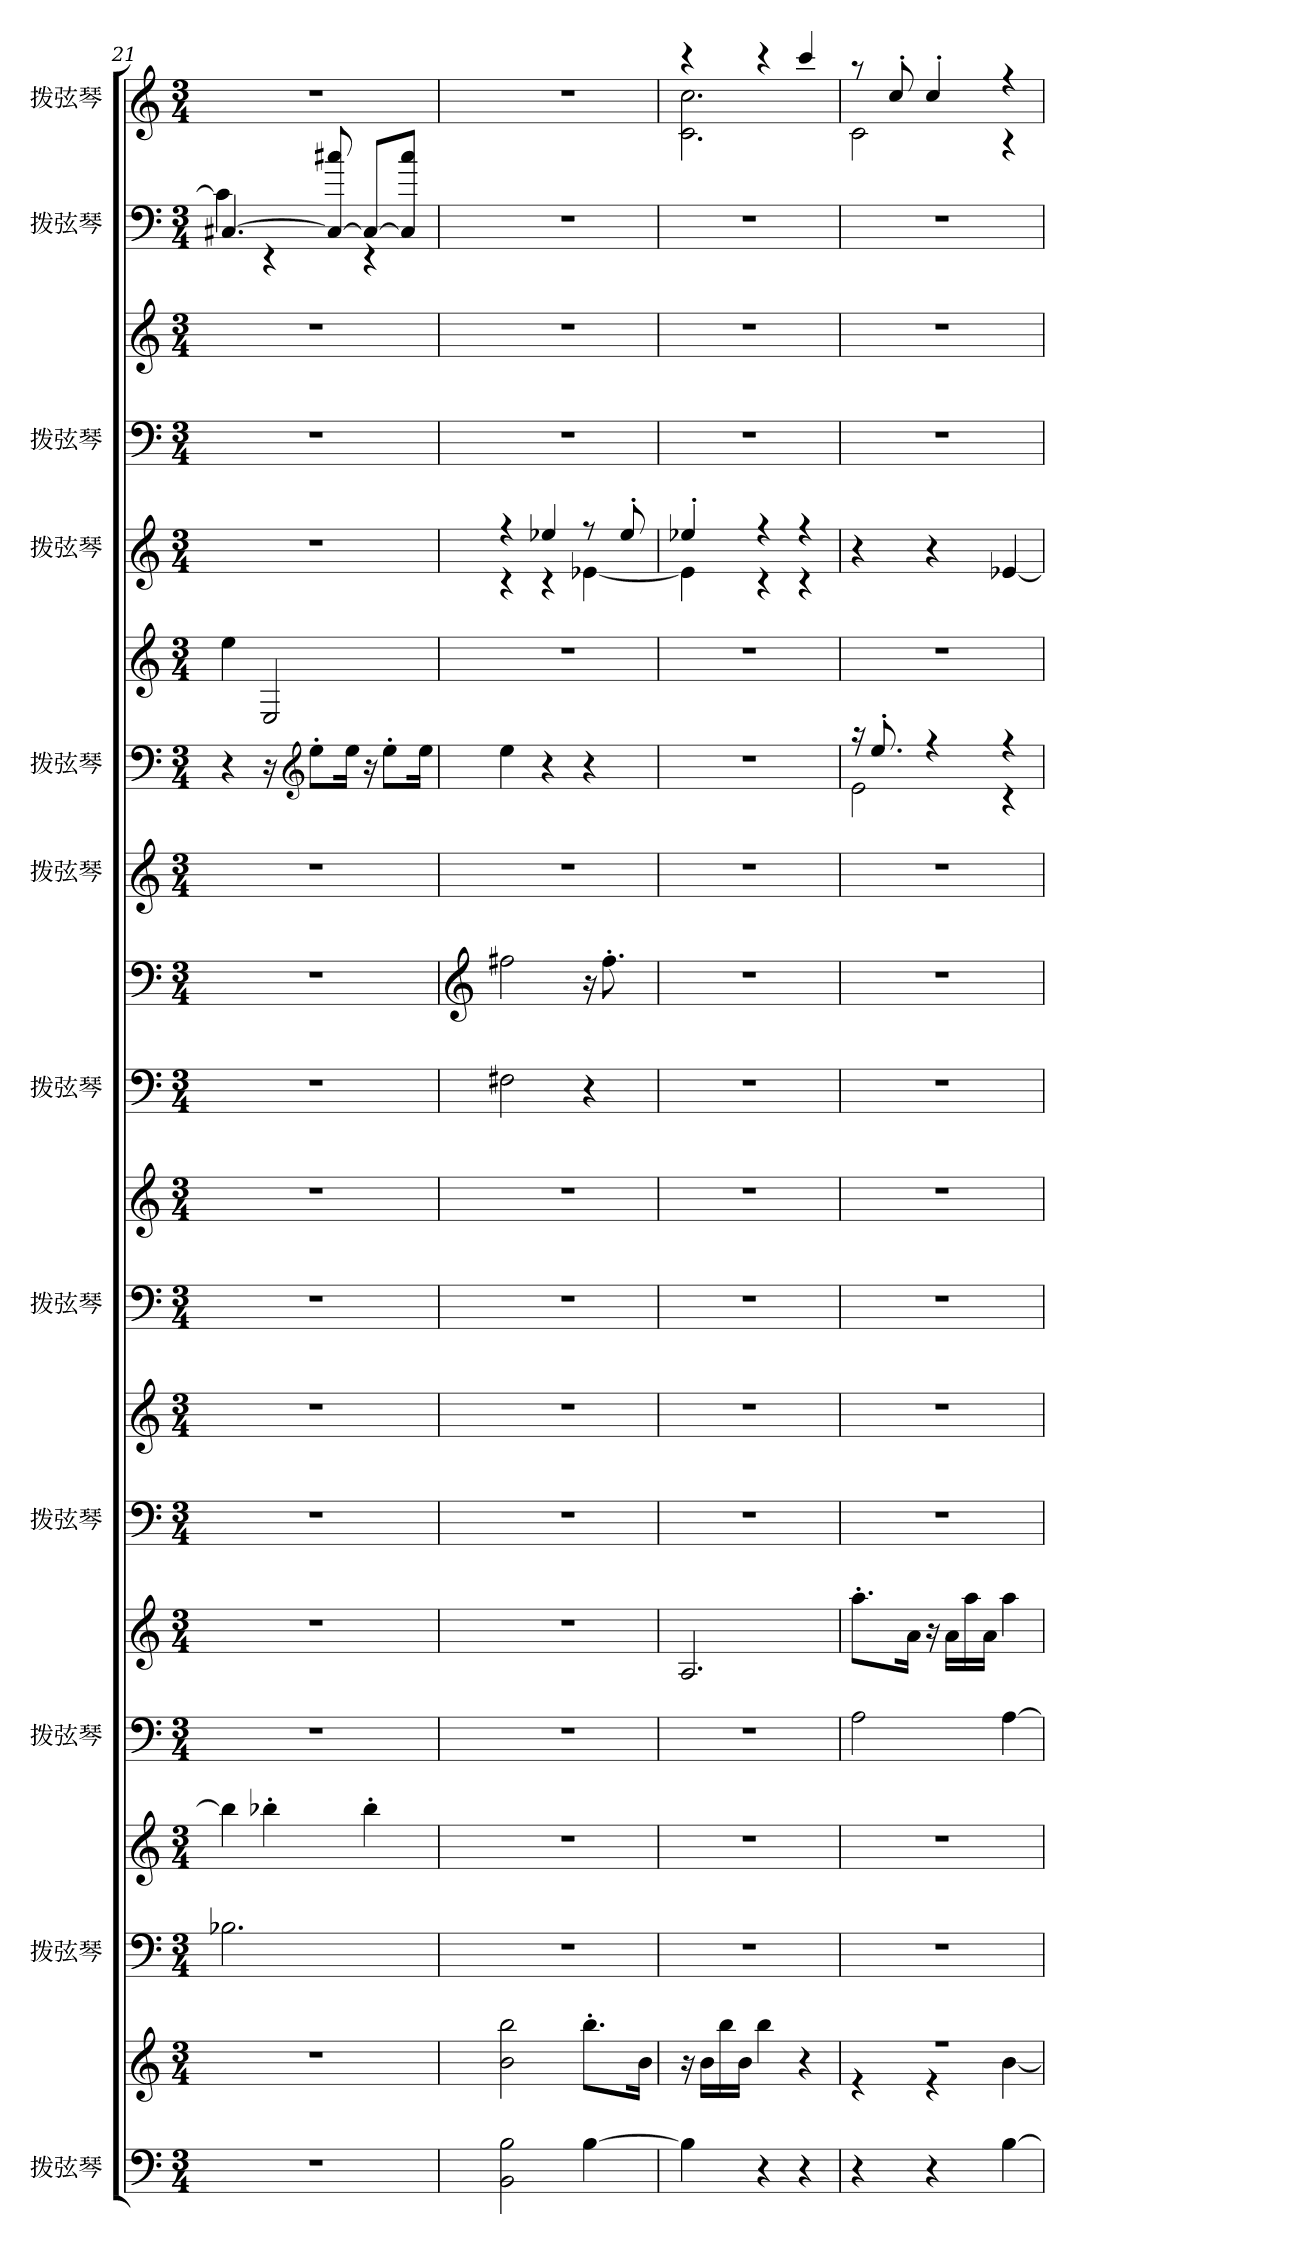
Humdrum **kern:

**kern	**kern	**kern	**kern	**kern	**kern	**kern	**kern	**kern	**kern	**kern	**kern	**kern	**kern	**kern	**kern	**kern	**kern	**kern	**kern
*part12	*part12	*part11	*part11	*part10	*part10	*part9	*part9	*part8	*part8	*part7	*part7	*part6	*part5	*part5	*part4	*part3	*part3	*part2	*part1
*staff20	*staff19	*staff18	*staff17	*staff16	*staff15	*staff14	*staff13	*staff12	*staff11	*staff10	*staff9	*staff8	*staff7	*staff6	*staff5	*staff4	*staff3	*staff2	*staff1
*I"拨弦琴	*	*I"拨弦琴	*	*I"拨弦琴	*	*I"拨弦琴	*	*I"拨弦琴	*	*I"拨弦琴	*	*I"拨弦琴	*I"拨弦琴	*	*I"拨弦琴	*I"拨弦琴	*	*I"拨弦琴	*I"拨弦琴
!!LO:PB:g=z
*clefF4	*clefG2	*clefF4	*clefG2	*clefF4	*clefG2	*clefF4	*clefG2	*clefF4	*clefG2	*clefF4	*clefF4	*clefG2	*clefF4	*clefG2	*clefG2	*clefF4	*clefG2	*clefF4	*clefG2
*k[]	*k[]	*k[]	*k[]	*k[]	*k[]	*k[]	*k[]	*k[]	*k[]	*k[]	*k[]	*k[]	*k[]	*k[]	*k[]	*k[]	*k[]	*k[]	*k[]
*M3/4	*M3/4	*M3/4	*M3/4	*M3/4	*M3/4	*M3/4	*M3/4	*M3/4	*M3/4	*M3/4	*M3/4	*M3/4	*M3/4	*M3/4	*M3/4	*M3/4	*M3/4	*M3/4	*M3/4
=21	=21	=21	=21	=21	=21	=21	=21	=21	=21	=21	=21	=21	=21	=21	=21	=21	=21	=21	=21
*	*	*	*	*	*	*	*	*	*	*	*	*	*	*	*	*	*	*^	*
2.r	2.r	2.B-X\	4bb-\]	2.r	2.r	2.r	2.r	2.r	2.r	2.r	2.r	2.r	4r	4ee\	2.r	2.r	2.r	[4.C#X/	4c#\]	2.r
.	.	.	4bb-X'\	.	.	.	.	.	.	.	.	.	16r	2E/	.	.	.	.	4r	.
*	*	*	*	*	*	*	*	*	*	*	*	*	*clefG2	*	*	*	*	*	*	*
.	.	.	.	.	.	.	.	.	.	.	.	.	8ee'\L	.	.	.	.	.	.	.
.	.	.	.	.	.	.	.	.	.	.	.	.	.	.	.	.	.	8C#/_ 8cc#X/	.	.
.	.	.	.	.	.	.	.	.	.	.	.	.	16ee\Jk	.	.	.	.	.	.	.
.	.	.	4bb-'\	.	.	.	.	.	.	.	.	.	16r	.	.	.	.	8C#/L_	4r	.
.	.	.	.	.	.	.	.	.	.	.	.	.	8ee'\L	.	.	.	.	.	.	.
.	.	.	.	.	.	.	.	.	.	.	.	.	.	.	.	.	.	8C#/] 8cc#/J	.	.
.	.	.	.	.	.	.	.	.	.	.	.	.	16ee\Jk	.	.	.	.	.	.	.
*	*	*	*	*	*	*	*	*	*	*	*	*	*	*	*	*	*	*v	*v	*
=22	=22	=22	=22	=22	=22	=22	=22	=22	=22	=22	=22	=22	=22	=22	=22	=22	=22	=22	=22
*	*	*	*	*	*	*	*	*	*	*	*clefG2	*	*	*	*	*	*	*	*
*	*	*	*	*	*	*	*	*	*	*	*	*	*	*	*^	*	*	*	*
2BB\ 2B\	2b\ 2bb\	2.r	2.r	2.r	2.r	2.r	2.r	2.r	2.r	2F#X\	2ff#X\	2.r	4ee\	2.r	4r	4r	2.r	2.r	2.r	2.r
.	.	.	.	.	.	.	.	.	.	.	.	.	4r	.	4ee-X/	4r	.	.	.	.
[4B\	8.bb'\L	.	.	.	.	.	.	.	.	4r	16r	.	4r	.	8r	[4e-X\	.	.	.	.
.	.	.	.	.	.	.	.	.	.	.	8.ff#'\	.	.	.	.	.	.	.	.	.
.	.	.	.	.	.	.	.	.	.	.	.	.	.	.	8ee-'/	.	.	.	.	.
.	16b\Jk	.	.	.	.	.	.	.	.	.	.	.	.	.	.	.	.	.	.	.
=23	=23	=23	=23	=23	=23	=23	=23	=23	=23	=23	=23	=23	=23	=23	=23	=23	=23	=23	=23	=23
*	*	*	*	*	*	*	*	*	*	*	*	*	*	*	*	*	*	*	*	*^
4B\]	16r	2.r	2.r	2.r	2.A/	2.r	2.r	2.r	2.r	2.r	2.r	2.r	2.r	2.r	4ee-X'/	4e-\]	2.r	2.r	2.r	4r	2.c\ 2.cc\
.	16b\LL	.	.	.	.	.	.	.	.	.	.	.	.	.	.	.	.	.	.	.	.
.	16bb\	.	.	.	.	.	.	.	.	.	.	.	.	.	.	.	.	.	.	.	.
.	16b\JJ	.	.	.	.	.	.	.	.	.	.	.	.	.	.	.	.	.	.	.	.
4r	4bb\	.	.	.	.	.	.	.	.	.	.	.	.	.	4r	4r	.	.	.	4r	.
4r	4r	.	.	.	.	.	.	.	.	.	.	.	.	.	4r	4r	.	.	.	4ccc/	.
*	*	*	*	*	*	*	*	*	*	*	*	*	*	*	*v	*v	*	*	*	*	*
=24	=24	=24	=24	=24	=24	=24	=24	=24	=24	=24	=24	=24	=24	=24	=24	=24	=24	=24	=24	=24
*	*^	*	*	*	*	*	*	*	*	*	*	*	*^	*	*	*	*	*	*	*
4r	2.r	4r	2.r	2.r	2A\	8.aa'\L	2.r	2.r	2.r	2.r	2.r	2.r	2.r	16r	2e\	2.r	4r	2.r	2.r	2.r	8r	2c\
.	.	.	.	.	.	.	.	.	.	.	.	.	.	8.ee'/	.	.	.	.	.	.	.	.
.	.	.	.	.	.	.	.	.	.	.	.	.	.	.	.	.	.	.	.	.	8cc'/	.
.	.	.	.	.	.	16a\Jk	.	.	.	.	.	.	.	.	.	.	.	.	.	.	.	.
4r	.	4r	.	.	.	16r	.	.	.	.	.	.	.	4r	.	.	4r	.	.	.	4cc'/	.
.	.	.	.	.	.	16a\LL	.	.	.	.	.	.	.	.	.	.	.	.	.	.	.	.
.	.	.	.	.	.	16aa\	.	.	.	.	.	.	.	.	.	.	.	.	.	.	.	.
.	.	.	.	.	.	16a\JJ	.	.	.	.	.	.	.	.	.	.	.	.	.	.	.	.
[4B\	.	[4b\	.	.	[4A\	4aa\	.	.	.	.	.	.	.	4r	4r	.	[4e-X/	.	.	.	4r	4r
*	*v	*v	*	*	*	*	*	*	*	*	*	*	*	*v	*v	*	*	*	*	*	*v	*v
=	=	=	=	=	=	=	=	=	=	=	=	=	=	=	=	=	=	=	=
*-	*-	*-	*-	*-	*-	*-	*-	*-	*-	*-	*-	*-	*-	*-	*-	*-	*-	*-	*-
